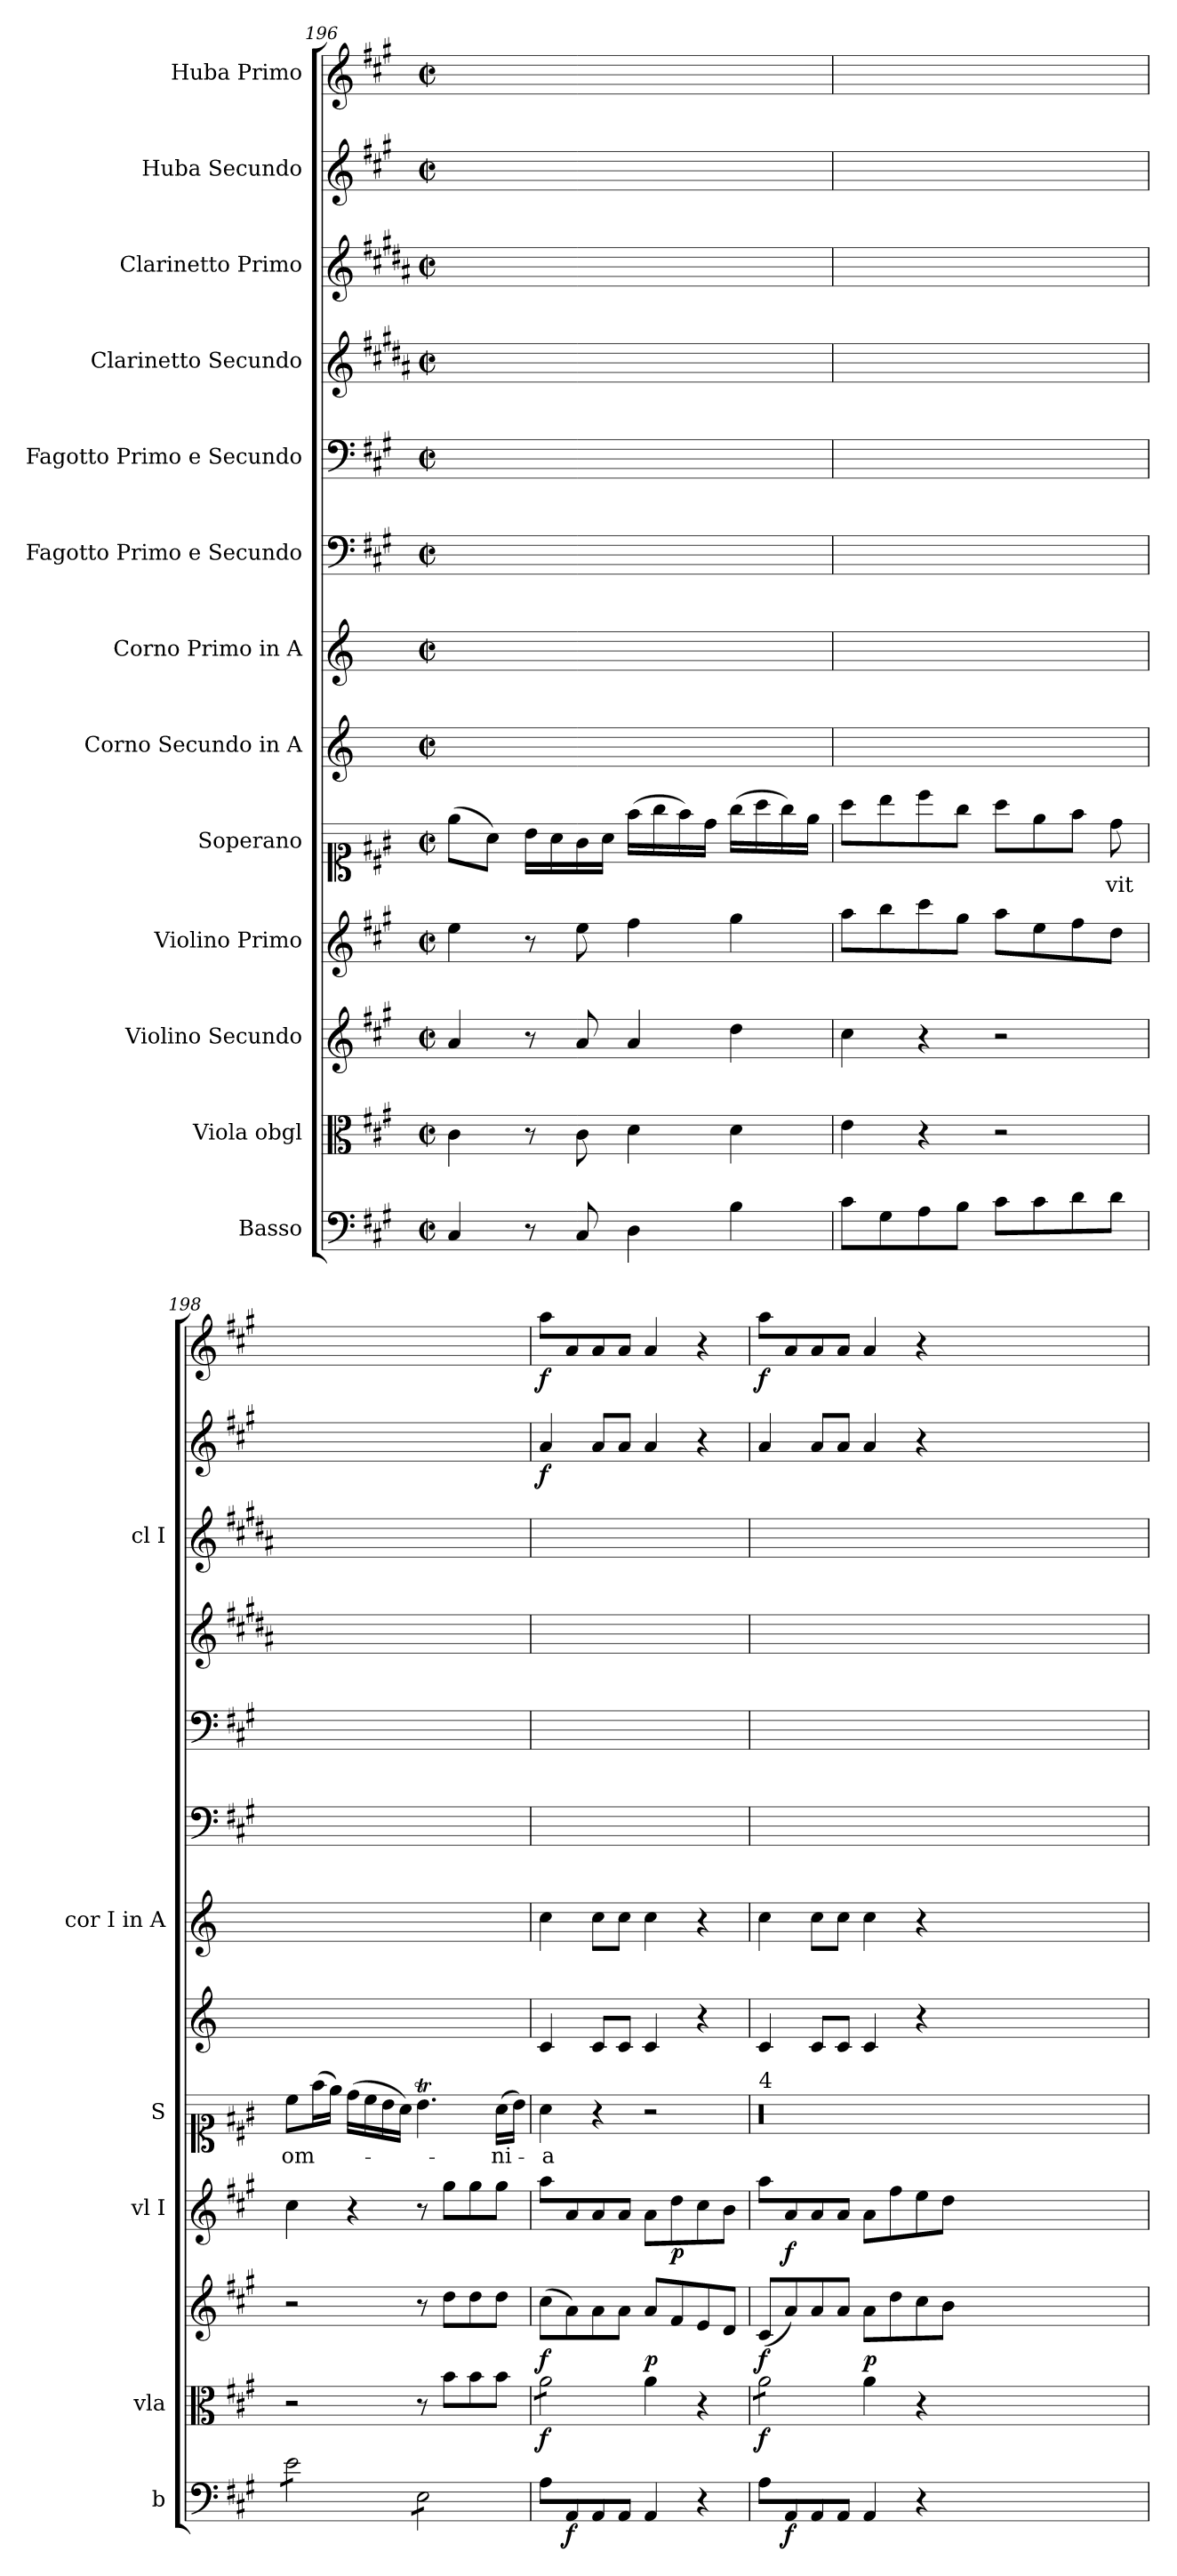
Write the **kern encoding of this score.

**kern	**dynam	**kern	**dynam	**kern	**dynam	**kern	**dynam	**kern	**text	**kern	**dynam	**kern	**dynam	**kern	**kern	**kern	**kern	**kern	**dynam	**kern	**dynam
*part13	*part13	*part12	*part12	*part11	*part11	*part10	*part10	*part9	*part9	*part8	*part8	*part7	*part7	*part6	*part5	*part4	*part3	*part2	*part2	*part1	*part1
*staff13	*staff13	*staff12	*staff12	*staff11	*staff11	*staff10	*staff10	*staff9	*staff9	*staff8	*staff8	*staff7	*staff7	*staff6	*staff5	*staff4	*staff3	*staff2	*staff2	*staff1	*staff1
*I"Basso	*	*I"Viola obgl	*	*I"Violino Secundo	*	*I"Violino Primo	*	*I"Soperano	*	*I"Corno Secundo in A	*	*I"Corno Primo in A	*	*I"Fagotto Primo e Secundo	*I"Fagotto Primo e Secundo	*I"Clarinetto Secundo	*I"Clarinetto Primo	*I"Huba Secundo	*	*I"Huba Primo	*
*I'b	*	*I'vla	*	*	*	*I'vl I	*	*I'S	*	*	*	*I'cor I in A	*	*	*	*	*I'cl I	*	*	*	*
*clefF4	*	*clefC3	*	*clefG2	*	*clefG2	*	*clefC1	*	*clefG2	*	*clefG2	*	*clefF4	*clefF4	*clefG2	*clefG2	*clefG2	*	*clefG2	*
*	*	*	*	*	*	*	*	*	*	*ITrd2c3	*	*ITrd2c3	*	*	*	*ITrd1c2	*ITrd1c2	*	*	*	*
*k[f#c#g#]	*	*k[f#c#g#]	*	*k[f#c#g#]	*	*k[f#c#g#]	*	*k[f#c#g#]	*	*k[f#c#g#]	*	*k[f#c#g#]	*	*k[f#c#g#]	*k[f#c#g#]	*k[f#c#g#]	*k[f#c#g#]	*k[f#c#g#]	*	*k[f#c#g#]	*
*A:	*	*A:	*	*A:	*	*A:	*	*A:	*	*A:	*	*A:	*	*A:	*A:	*A:	*A:	*A:	*	*A:	*
*M2/2	*	*M2/2	*	*M2/2	*	*M2/2	*	*M2/2	*	*M2/2	*	*M2/2	*	*M2/2	*M2/2	*M2/2	*M2/2	*M2/2	*	*M2/2	*
*met(c|)	*	*met(c|)	*	*met(c|)	*	*met(c|)	*	*met(c|)	*	*met(c|)	*	*met(c|)	*	*met(c|)	*met(c|)	*met(c|)	*met(c|)	*met(c|)	*	*met(c|)	*
=196	=196	=196	=196	=196	=196	=196	=196	=196	=196	=196	=196	=196	=196	=196	=196	=196	=196	=196	=196	=196	=196
4C#/	.	4c#\	.	4a/	.	4ee\	.	(8ee\L	.	1ryy	.	1ryy	.	4C#/yy	4C#/yy	1ryy	1ryy	1ryy	.	1ryy	.
.	.	.	.	.	.	.	.	8a\J)	.	.	.	.	.	.	.	.	.	.	.	.	.
8r	.	8r	.	8r	.	8r	.	16b\LL	.	.	.	.	.	8ryy	8ryy	.	.	.	.	.	.
.	.	.	.	.	.	.	.	16a\	.	.	.	.	.	.	.	.	.	.	.	.	.
8C#/	.	8c#\	.	8a/	.	8ee\	.	16g#\	.	.	.	.	.	8C#/yy	8C#/yy	.	.	.	.	.	.
.	.	.	.	.	.	.	.	16a\JJ	.	.	.	.	.	.	.	.	.	.	.	.	.
4D\	.	4d\	.	4a/	.	4ff#\	.	(16ff#\LL	.	.	.	.	.	4D\yy	4D\yy	.	.	.	.	.	.
.	.	.	.	.	.	.	.	16gg#\	.	.	.	.	.	.	.	.	.	.	.	.	.
.	.	.	.	.	.	.	.	16ff#\)	.	.	.	.	.	.	.	.	.	.	.	.	.
.	.	.	.	.	.	.	.	16dd\JJ	.	.	.	.	.	.	.	.	.	.	.	.	.
4B\	.	4d\	.	4dd\	.	4gg#\	.	(16gg#\LL	.	.	.	.	.	4B\yy	4B\yy	.	.	.	.	.	.
.	.	.	.	.	.	.	.	16aa\	.	.	.	.	.	.	.	.	.	.	.	.	.
.	.	.	.	.	.	.	.	16gg#\)	.	.	.	.	.	.	.	.	.	.	.	.	.
.	.	.	.	.	.	.	.	16ee\JJ	.	.	.	.	.	.	.	.	.	.	.	.	.
=197	=197	=197	=197	=197	=197	=197	=197	=197	=197	=197	=197	=197	=197	=197	=197	=197	=197	=197	=197	=197	=197
8c#\L	.	4e\	.	4cc#\	.	8aa\L	.	8aa\L	.	1ryy	.	1ryy	.	8c#\Lyy	8c#\Lyy	1ryy	1ryy	1ryy	.	1ryy	.
8G#\	.	.	.	.	.	8bb\	.	8bb\	.	.	.	.	.	8G#\yy	8G#\yy	.	.	.	.	.	.
8A\	.	4r	.	4r	.	8ccc#\	.	8ccc#\	.	.	.	.	.	8A\yy	8A\yy	.	.	.	.	.	.
8B\J	.	.	.	.	.	8gg#\J	.	8gg#\J	.	.	.	.	.	8B\Jyy	8B\Jyy	.	.	.	.	.	.
8c#\L	.	2r	.	2r	.	8aa\L	.	8aa\L	.	.	.	.	.	8c#\Lyy	8c#\Lyy	.	.	.	.	.	.
8c#\	.	.	.	.	.	8ee\	.	8ee\	.	.	.	.	.	8c#\yy	8c#\yy	.	.	.	.	.	.
8d\	.	.	.	.	.	8ff#\	.	8ff#\J	.	.	.	.	.	8d\yy	8d\yy	.	.	.	.	.	.
8d\J	.	.	.	.	.	8dd\J	.	8dd\	-vit	.	.	.	.	8d\Jyy	8d\Jyy	.	.	.	.	.	.
=198	=198	=198	=198	=198	=198	=198	=198	=198	=198	=198	=198	=198	=198	=198	=198	=198	=198	=198	=198	=198	=198
*tremolo	*	*	*	*	*	*	*	*	*	*	*	*	*	*	*	*	*	*	*	*	*
8e\L	.	2r	.	2r	.	4cc#\	.	8cc#\L	om-	1ryy	.	1ryy	.	8e\Lyy	8e\Lyy	1ryy	1ryy	1ryy	.	1ryy	.
8e\	.	.	.	.	.	.	.	(16ff#\L	.	.	.	.	.	8e\yy	8e\yy	.	.	.	.	.	.
.	.	.	.	.	.	.	.	16ee\JJ)	.	.	.	.	.	.	.	.	.	.	.	.	.
8e\	.	.	.	.	.	4r	.	(16dd\LL	.	.	.	.	.	8e\yy	8e\yy	.	.	.	.	.	.
.	.	.	.	.	.	.	.	16cc#\	.	.	.	.	.	.	.	.	.	.	.	.	.
8e\J	.	.	.	.	.	.	.	16b\	.	.	.	.	.	8e\Jyy	8e\Jyy	.	.	.	.	.	.
.	.	.	.	.	.	.	.	16a\JJ)	.	.	.	.	.	.	.	.	.	.	.	.	.
8E\L	.	8r	.	8r	.	8r	.	4.bT\	.	.	.	.	.	8E\Lyy	8E\Lyy	.	.	.	.	.	.
8E\	.	8b\L	.	8dd\L	.	8gg#\L	.	.	.	.	.	.	.	8E\yy	8E\yy	.	.	.	.	.	.
8E\	.	8b\	.	8dd\	.	8gg#\	.	.	.	.	.	.	.	8E\yy	8E\yy	.	.	.	.	.	.
8E\J	.	8b\J	.	8dd\J	.	8gg#\J	.	(16a\LL	ni-	.	.	.	.	8E\Jyy	8E\Jyy	.	.	.	.	.	.
*Xtremolo	*	*	*	*	*	*	*	*	*	*	*	*	*	*	*	*	*	*	*	*	*
.	.	.	.	.	.	.	.	16b\JJ)	.	.	.	.	.	.	.	.	.	.	.	.	.
=199	=199	=199	=199	=199	=199	=199	=199	=199	=199	=199	=199	=199	=199	=199	=199	=199	=199	=199	=199	=199	=199
!	!	!	!	!	!	!	!	!	!	!	!LO:DY:b	!	!LO:DY:b	!	!	!	!	!	!	!	!
*	*	*tremolo	*	*	*	*	*	*	*	*	*	*	*	*	*	*	*	*	*	*	*
8A\L	.	8a\L	f	(8cc#\L	f	8aa\L	.	4a\	-a	4A/	for	4a\	for	8A\Lyy	8A\Lyy	1ryy	1ryy	4a/	f	8aa\L	f
!	!	!	!	!	!	!	!LO:DY:b	!	!	!	!	!	!	!	!	!	!	!	!	!	!
8AA/	f	8a\	.	8a\)	.	8a/	f&colon;	.	.	.	.	.	.	8AA\yy	8AA\yy	.	.	.	.	8a/	.
8AA/	.	8a\	.	8a\	.	8a/	.	4r	.	8A/L	.	8a\L	.	8AA\yy	8AA\yy	.	.	8a/L	.	8a/	.
8AA/J	.	8a\J	.	8a\J	.	8a/J	.	.	.	8A/J	.	8a\J	.	8AA\Jyy	8AA\Jyy	.	.	8a/J	.	8a/J	.
*	*	*Xtremolo	*	*	*	*	*	*	*	*	*	*	*	*	*	*	*	*	*	*	*
4AA/	.	4a\	.	8a/L	p	8a\L	.	2r	.	4A/	.	4a\	.	4AA/yy	4AA/yy	.	.	4a/	.	4a/	.
.	.	.	.	8f#/	.	8dd\	p	.	.	.	.	.	.	.	.	.	.	.	.	.	.
4r	.	4r	.	8e/	.	8cc#\	.	.	.	4r	.	4r	.	4ryy	4ryy	.	.	4r	.	4r	.
.	.	.	.	8d/J	.	8b\J	.	.	.	.	.	.	.	.	.	.	.	.	.	.	.
=200	=200	=200	=200	=200	=200	=200	=200	=200	=200	=200	=200	=200	=200	=200	=200	=200	=200	=200	=200	=200	=200
!	!	!	!	!	!	!	!	!LO:TX:a:t=4	!	!	!	!	!	!	!	!	!	!	!	!	!
*	*	*tremolo	*	*	*	*	*	*	*	*	*	*	*	*	*	*	*	*	*	*	*
8A\L	.	8a\L	f	(8c#/L	f	8aa\L	.	00r	.	4A/	.	4a\	.	8A\Lyy	8A\Lyy	1ryy	1ryy	4a/	.	8aa\L	f
8AA/	f	8a\	.	8a/)	.	8a/	f	.	.	.	.	.	.	8AA\yy	8AA\yy	.	.	.	.	8a/	.
8AA/	.	8a\	.	8a/	.	8a/	.	.	.	8A/L	.	8a\L	.	8AA\yy	8AA\yy	.	.	8a/L	.	8a/	.
8AA/J	.	8a\J	.	8a/J	.	8a/J	.	.	.	8A/J	.	8a\J	.	8AA\Jyy	8AA\Jyy	.	.	8a/J	.	8a/J	.
*	*	*Xtremolo	*	*	*	*	*	*	*	*	*	*	*	*	*	*	*	*	*	*	*
4AA/	.	4a\	.	8a\L	p	8a\L	.	.	.	4A/	.	4a\	.	4AA/yy	4AA/yy	.	.	4a/	.	4a/	.
!	!	!	!	!	!	!	!LO:DY:b	!	!	!	!	!	!	!	!	!	!	!	!	!	!
.	.	.	.	8dd\	.	8ff#\	p&colon;	.	.	.	.	.	.	.	.	.	.	.	.	.	.
4r	.	4r	.	8cc#\	.	8ee\	.	.	.	4r	.	4r	.	4ryy	4ryy	.	.	4r	.	4r	.
.	.	.	.	8b\J	.	8dd\J	.	.	.	.	.	.	.	.	.	.	.	.	.	.	.
0.ryy	.	0.ryy	.	0.ryy	.	0.ryy	.	.	.	0.ryy	.	0.ryy	.	0.ryy	0.ryy	0.ryy	0.ryy	0.ryy	.	0.ryy	.
=	=	=	=	=	=	=	=	=	=	=	=	=	=	=	=	=	=	=	=	=	=
*-	*-	*-	*-	*-	*-	*-	*-	*-	*-	*-	*-	*-	*-	*-	*-	*-	*-	*-	*-	*-	*-
